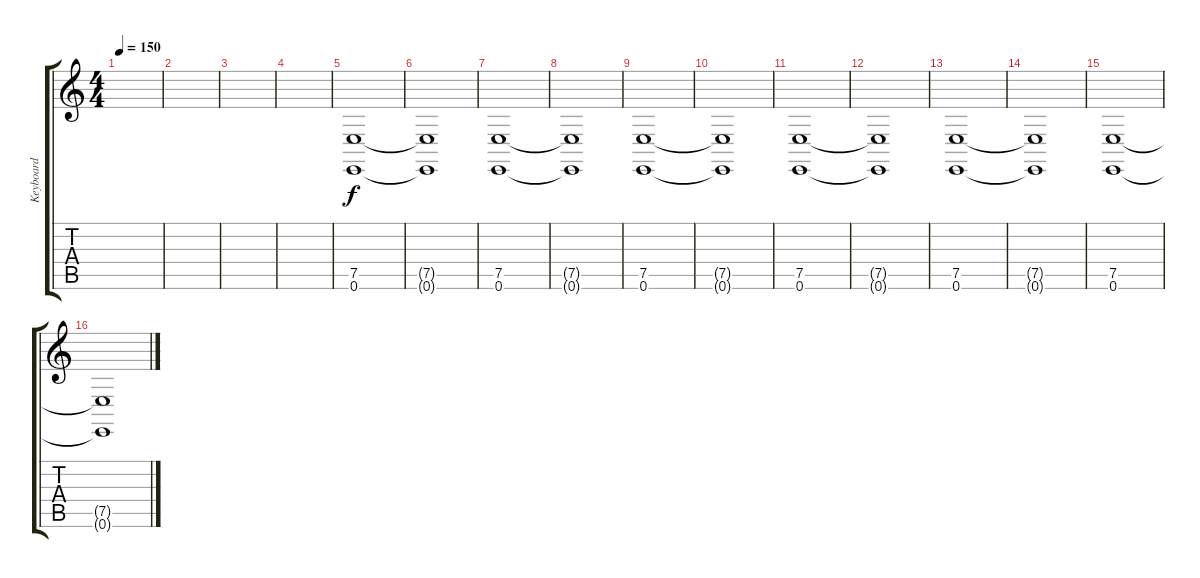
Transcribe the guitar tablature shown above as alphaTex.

\track ("Keyboard" "Keyboard") {instrument stringensemble1}
\staff {score tabs}
\tuning (E4 B3 G3 D3 A2 E2) {hide}
\ts (4 4)
\tempo 150
\clef g2
\ks c
|
|
|
|
(7.5 0.6).1{volume 13} |
(7.5{t} 0.6{t}).1 |
(7.5 0.6).1 |
(7.5{t} 0.6{t}).1 |
(7.5 0.6).1 |
(7.5{t} 0.6{t}).1 |
(7.5 0.6).1 |
(7.5{t} 0.6{t}).1 |
(7.5 0.6).1{volume 13} |
(7.5{t} 0.6{t}).1 |
(7.5 0.6).1 |
(7.5{t} 0.6{t}).1
